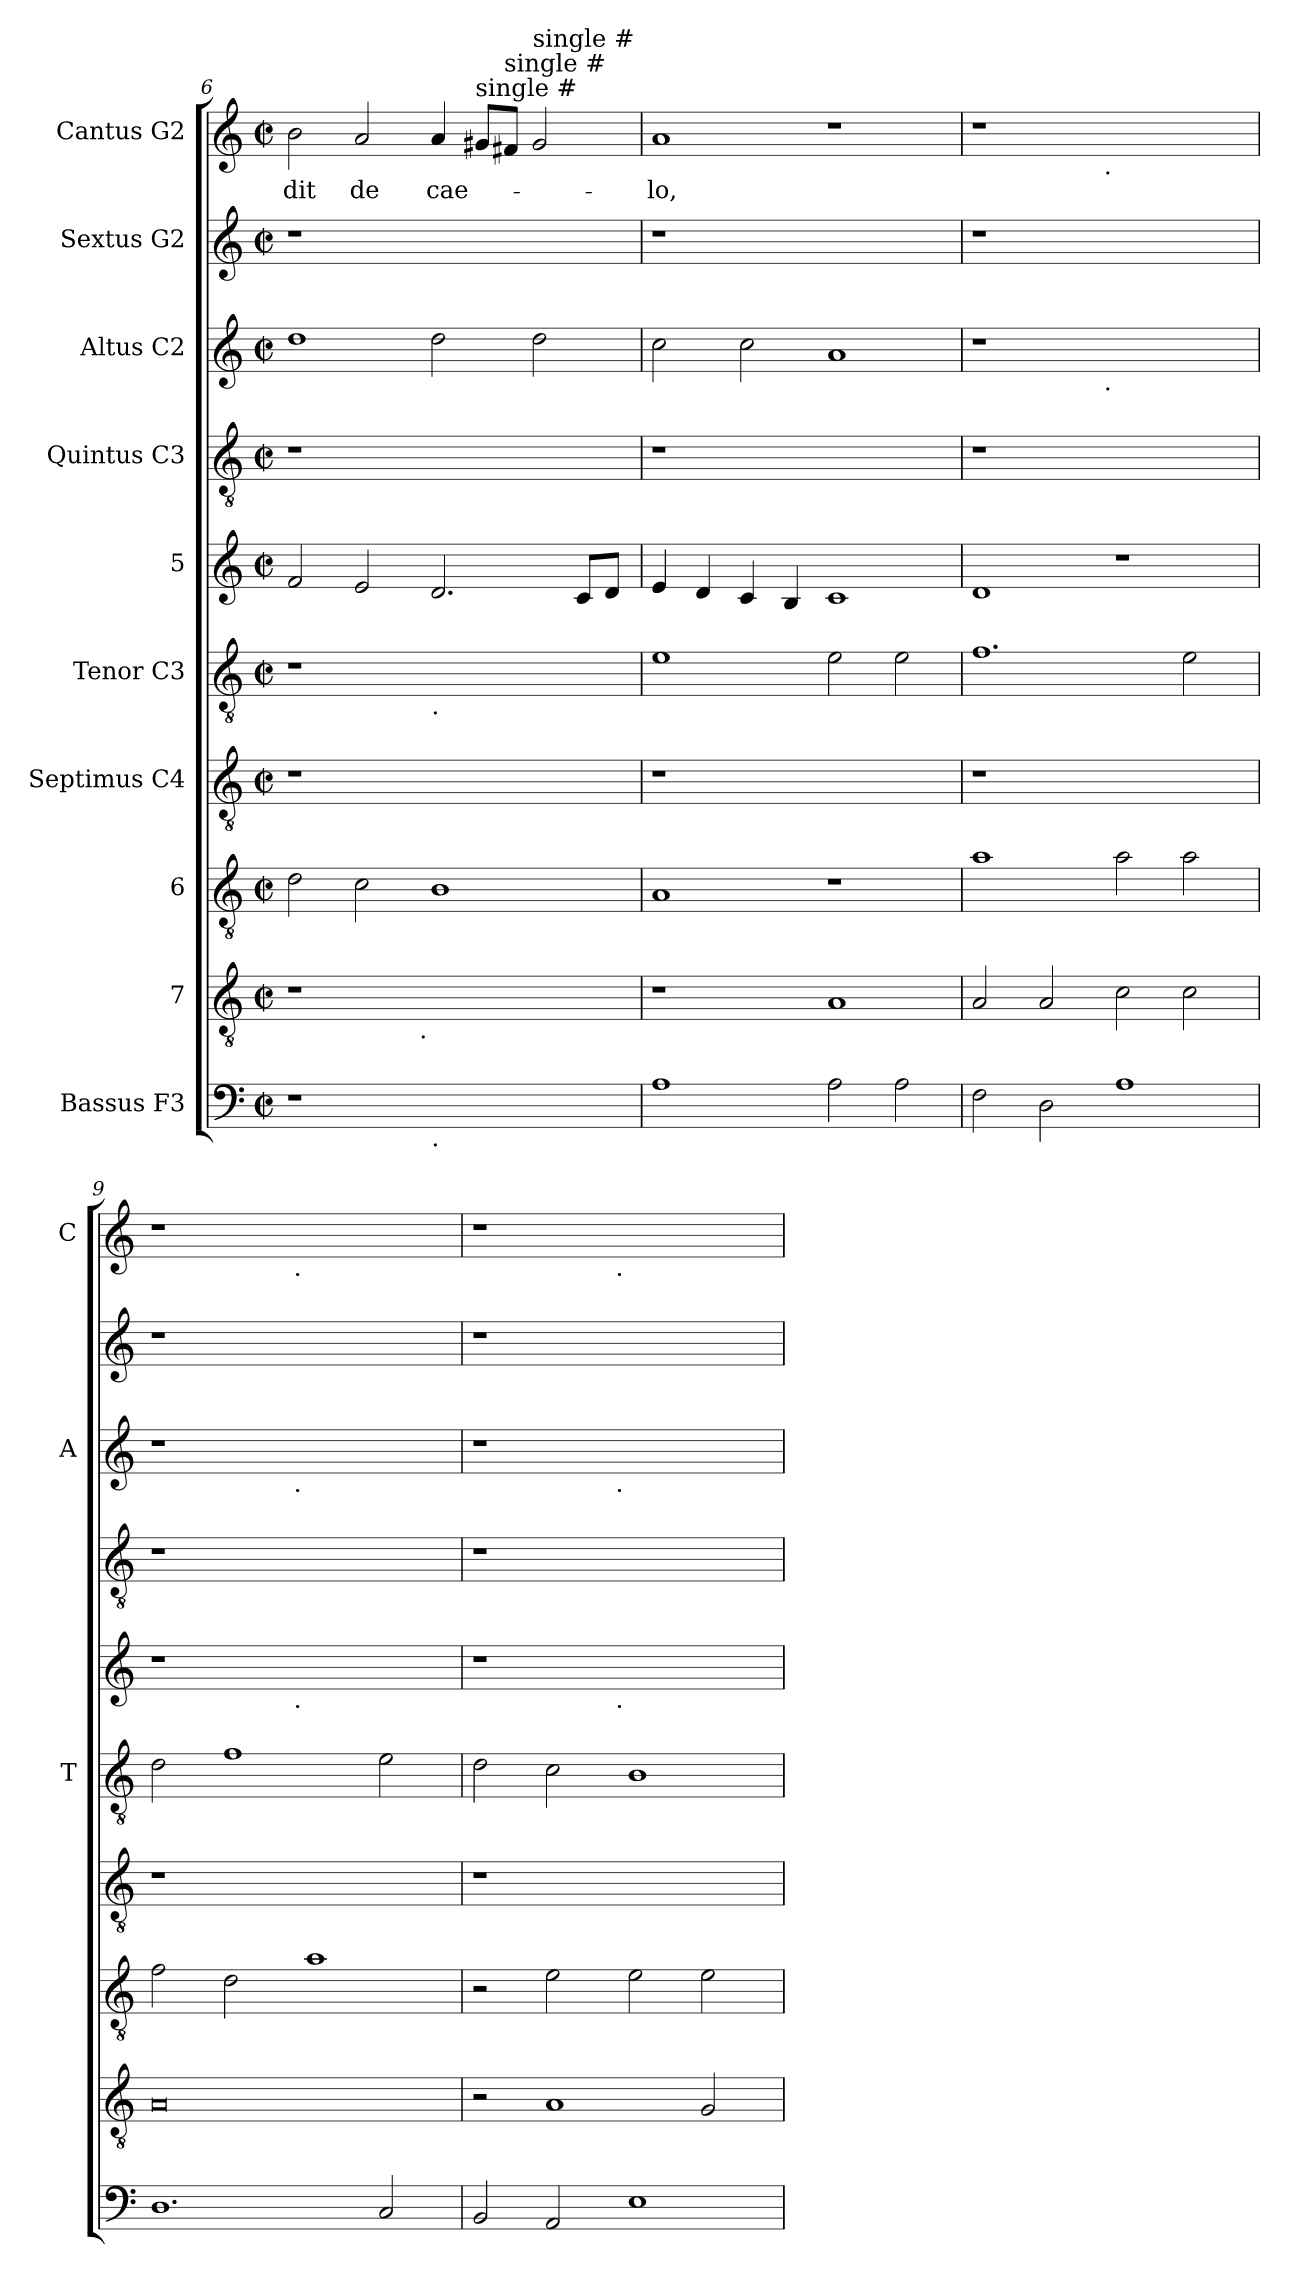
**kern	**kern	**kern	**kern	**kern	**kern	**kern	**kern	**kern	**kern	**text
*part10	*part9	*part8	*part7	*part6	*part5	*part4	*part3	*part2	*part1	*part1
*staff10	*staff9	*staff8	*staff7	*staff6	*staff5	*staff4	*staff3	*staff2	*staff1	*staff1
*I"Bassus F3	*I"7	*I"6	*I"Septimus C4	*I"Tenor C3	*I"5	*I"Quintus C3	*I"Altus C2	*I"Sextus G2	*I"Cantus G2	*
*	*	*	*	*I'T	*	*	*I'A	*	*I'C	*
!!LO:LB:g=z
*clefF4	*clefGv2	*clefGv2	*clefGv2	*clefGv2	*clefG2	*clefGv2	*clefG2	*clefG2	*clefG2	*
*ITrd7c12	*	*	*	*	*	*	*	*	*	*
*k[]	*k[]	*k[]	*k[]	*k[]	*k[]	*k[]	*k[]	*k[]	*k[]	*
*C:	*C:	*C:	*C:	*C:	*C:	*C:	*C:	*C:	*C:	*
*M2/2	*M2/2	*M2/2	*M2/2	*M2/2	*M2/2	*M2/2	*M2/2	*M2/2	*M2/2	*
*met(c|)	*met(c|)	*met(c|)	*met(c|)	*met(c|)	*met(c|)	*met(c|)	*met(c|)	*met(c|)	*met(c|)	*
=6	=6	=6	=6	=6	=6	=6	=6	=6	=6	=6
!	!	!	!	!	!	!	!	!	!	!LO:LY:b
*	*^	*	*	*	*	*	*	*	*	*
1r	1r	2ryy	2d\	1r	1r	2f/	1r	1dd	1r	2b\	-dit
!	!	!	!	!	!	!	!	!	!	!	!LO:LY:b
.	.	4...ryy	2c\	.	.	2e/	.	.	.	2a/	de
!	!	!LO:TX:b:t=.	!	!	!	!	!	!	!	!	!
.	.	1ryy	.	.	.	.	.	.	.	.	.
!	!	!	!	!	!LO:TX:b:t=.	!	!	!	!	!	!
!LO:TX:b:t=.	!	!	!	!	!	!	!	!	!	!	!
!	!	!	!	!	!	!	!	!	!	!	!LO:LY:b
1ryy	1ryy	.	1B	1ryy	1ryy	2.d/	1ryy	2dd\	1ryy	4a/	cae-
!	!	!	!	!	!	!	!	!	!	!LO:TX:a:t=single #	!
.	.	.	.	.	.	.	.	.	.	8g#/L	.
!	!	!	!	!	!	!	!	!	!	!LO:TX:a:t=single #	!
.	.	.	.	.	.	.	.	.	.	8f#/J	.
!	!	!	!	!	!	!	!	!	!	!LO:TX:a:t=single #	!
.	.	.	.	.	.	.	.	2dd\	.	2g#/	.
.	.	.	.	.	.	8c/L	.	.	.	.	.
.	.	.	.	.	.	8d/J	.	.	.	.	.
.	.	32ryy	.	.	.	.	.	.	.	.	.
=7	=7	=7	=7	=7	=7	=7	=7	=7	=7	=7	=7
!	!	!	!	!	!	!	!	!	!	!	!LO:LY:b
*	*v	*v	*	*	*	*	*	*	*	*	*
1AA	1r	1A	1r	1e	4e/	1r	2cc\	1r	1a	-lo,
.	.	.	.	.	4d/	.	.	.	.	.
.	.	.	.	.	4c/	.	2cc\	.	.	.
.	.	.	.	.	4B/	.	.	.	.	.
2AA\	1A	1r	1ryy	2e\	1c	1ryy	1a	1ryy	1r	.
2AA\	.	.	.	2e\	.	.	.	.	.	.
=8	=8	=8	=8	=8	=8	=8	=8	=8	=8	=8
*	*	*	*	*	*	*	*^	*	*^	*
2FF\	2A/	1a	1r	1.f	1d	1r	1r	2ryy	1r	1r	2ryy	.
2DD\	2A/	.	.	.	.	.	.	4...ryy	.	.	4...ryy	.
!	!	!	!	!	!	!	!	!	!	!	!LO:TX:b:t=.	!
!	!	!	!	!	!	!	!	!LO:TX:b:t=.	!	!	!	!
.	.	.	.	.	.	.	.	1ryy	.	.	1ryy	.
1AA	2c\	2a\	1ryy	.	1r	1ryy	1ryy	.	1ryy	1ryy	.	.
.	2c\	2a\	.	2e\	.	.	.	.	.	.	.	.
.	.	.	.	.	.	.	.	32ryy	.	.	32ryy	.
=9	=9	=9	=9	=9	=9	=9	=9	=9	=9	=9	=9	=9
*	*	*	*	*	*^	*	*	*	*	*	*	*
1.DD	0A	2f\	1r	2d\	1r	2ryy	1r	1r	2ryy	1r	1r	2ryy	.
.	.	2d\	.	1f	.	4...ryy	.	.	4...ryy	.	.	4...ryy	.
!	!	!	!	!	!	!	!	!	!	!	!	!LO:TX:b:t=.	!
!	!	!	!	!	!	!	!	!	!LO:TX:b:t=.	!	!	!	!
!	!	!	!	!	!	!LO:TX:b:t=.	!	!	!	!	!	!	!
.	.	.	.	.	.	1ryy	.	.	1ryy	.	.	1ryy	.
.	.	1a	1ryy	.	1ryy	.	1ryy	1ryy	.	1ryy	1ryy	.	.
2CC/	.	.	.	2e\	.	.	.	.	.	.	.	.	.
.	.	.	.	.	.	32ryy	.	.	32ryy	.	.	32ryy	.
=10	=10	=10	=10	=10	=10	=10	=10	=10	=10	=10	=10	=10	=10
2BBB/	2r	2r	1r	2d\	1r	2ryy	1r	1r	2ryy	1r	1r	2ryy	.
2AAA/	1A	2e\	.	2c\	.	4...ryy	.	.	4...ryy	.	.	4...ryy	.
!	!	!	!	!	!	!	!	!	!	!	!	!LO:TX:b:t=.	!
!	!	!	!	!	!	!	!	!	!LO:TX:b:t=.	!	!	!	!
!	!	!	!	!	!	!LO:TX:b:t=.	!	!	!	!	!	!	!
.	.	.	.	.	.	1ryy	.	.	1ryy	.	.	1ryy	.
1EE	.	2e\	1ryy	1B	1ryy	.	1ryy	1ryy	.	1ryy	1ryy	.	.
.	2G/	2e\	.	.	.	.	.	.	.	.	.	.	.
.	.	.	.	.	.	32ryy	.	.	32ryy	.	.	32ryy	.
*	*	*	*	*	*v	*v	*	*v	*v	*	*v	*v	*
=	=	=	=	=	=	=	=	=	=	=
*-	*-	*-	*-	*-	*-	*-	*-	*-	*-	*-
